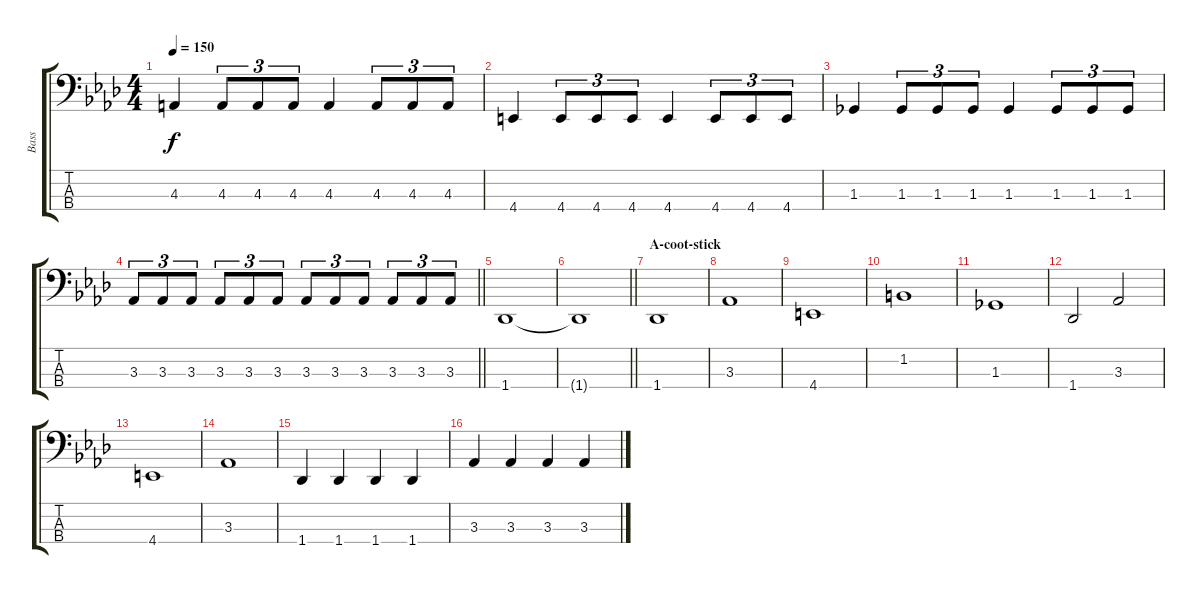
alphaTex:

\track ("Bass" "Bass") {instrument electricbasspick}
\staff {score tabs}
\tuning (Eb2 Bb1 F1 C1) {hide}
\ts (4 4)
\tempo 150
\clef f4
\ks fminor
4.3.4{dy f} 4.3.8{tu (3 2)} 4.3.8{tu (3 2)} 4.3.8{tu (3 2)} 4.3.4 4.3.8{tu (3 2)} 4.3.8{tu (3 2)} 4.3.8{tu (3 2)} |
4.4.4 4.4.8{tu (3 2)} 4.4.8{tu (3 2)} 4.4.8{tu (3 2)} 4.4.4 4.4.8{tu (3 2)} 4.4.8{tu (3 2)} 4.4.8{tu (3 2)} |
1.3.4 1.3.8{tu (3 2)} 1.3.8{tu (3 2)} 1.3.8{tu (3 2)} 1.3.4 1.3.8{tu (3 2)} 1.3.8{tu (3 2)} 1.3.8{tu (3 2)} |
\barLineRight lightlight
3.3.8{tu (3 2)} 3.3.8{tu (3 2)} 3.3.8{tu (3 2)} 3.3.8{tu (3 2)} 3.3.8{tu (3 2)} 3.3.8{tu (3 2)} 3.3.8{tu (3 2)} 3.3.8{tu (3 2)} 3.3.8{tu (3 2)} 3.3.8{tu (3 2)} 3.3.8{tu (3 2)} 3.3.8{tu (3 2)} |
1.4.1 |
\barLineRight lightlight
1.4{t}.1 |
\section ("" "A-coot-stick")
1.4.1 |
3.3.1 |
4.4.1 |
1.2.1 |
1.3.1 |
1.4.2 3.3.2 |
4.4.1 |
3.3.1 |
1.4.4 1.4.4 1.4.4 1.4.4 |
3.3.4 3.3.4 3.3.4 3.3.4
